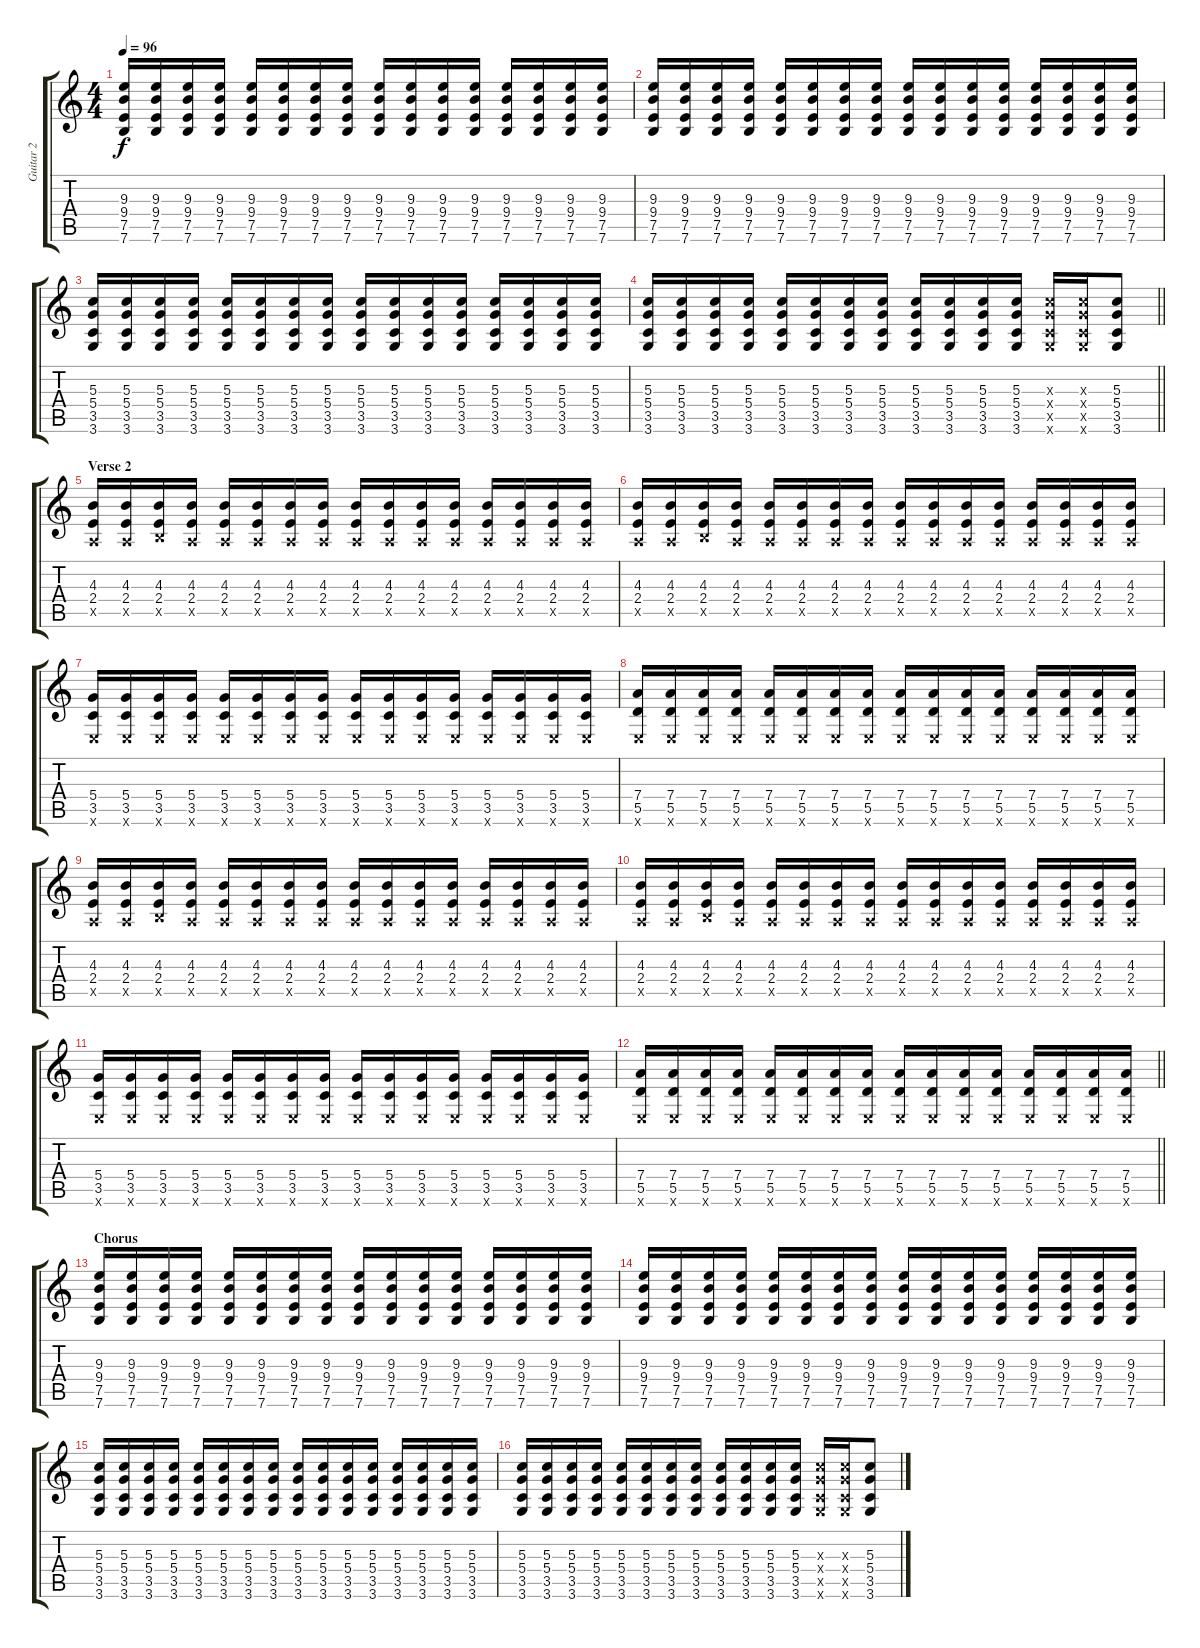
\track ("Guitar 2" "Guitar 2") {instrument overdrivenguitar}
\staff {score tabs}
\tuning (E4 B3 G3 D3 A2 E2) {hide}
\ts (4 4)
\tempo 96
\clef g2
\ks c
(9.3 9.4 7.5 7.6).16{dy f} (9.3 9.4 7.5 7.6).16 (9.3 9.4 7.5 7.6).16 (9.3 9.4 7.5 7.6).16 (9.3 9.4 7.5 7.6).16 (9.3 9.4 7.5 7.6).16 (9.3 9.4 7.5 7.6).16 (9.3 9.4 7.5 7.6).16 (9.3 9.4 7.5 7.6).16 (9.3 9.4 7.5 7.6).16 (9.3 9.4 7.5 7.6).16 (9.3 9.4 7.5 7.6).16 (9.3 9.4 7.5 7.6).16 (9.3 9.4 7.5 7.6).16 (9.3 9.4 7.5 7.6).16 (9.3 9.4 7.5 7.6).16 |
(9.3 9.4 7.5 7.6).16 (9.3 9.4 7.5 7.6).16 (9.3 9.4 7.5 7.6).16 (9.3 9.4 7.5 7.6).16 (9.3 9.4 7.5 7.6).16 (9.3 9.4 7.5 7.6).16 (9.3 9.4 7.5 7.6).16 (9.3 9.4 7.5 7.6).16 (9.3 9.4 7.5 7.6).16 (9.3 9.4 7.5 7.6).16 (9.3 9.4 7.5 7.6).16 (9.3 9.4 7.5 7.6).16 (9.3 9.4 7.5 7.6).16 (9.3 9.4 7.5 7.6).16 (9.3 9.4 7.5 7.6).16 (9.3 9.4 7.5 7.6).16 |
(5.3 5.4 3.5 3.6).16 (5.3 5.4 3.5 3.6).16 (5.3 5.4 3.5 3.6).16 (5.3 5.4 3.5 3.6).16 (5.3 5.4 3.5 3.6).16 (5.3 5.4 3.5 3.6).16 (5.3 5.4 3.5 3.6).16 (5.3 5.4 3.5 3.6).16 (5.3 5.4 3.5 3.6).16 (5.3 5.4 3.5 3.6).16 (5.3 5.4 3.5 3.6).16 (5.3 5.4 3.5 3.6).16 (5.3 5.4 3.5 3.6).16 (5.3 5.4 3.5 3.6).16 (5.3 5.4 3.5 3.6).16 (5.3 5.4 3.5 3.6).16 |
\barLineRight lightlight
(5.3 5.4 3.5 3.6).16 (5.3 5.4 3.5 3.6).16 (5.3 5.4 3.5 3.6).16 (5.3 5.4 3.5 3.6).16 (5.3 5.4 3.5 3.6).16 (5.3 5.4 3.5 3.6).16 (5.3 5.4 3.5 3.6).16 (5.3 5.4 3.5 3.6).16 (5.3 5.4 3.5 3.6).16 (5.3 5.4 3.5 3.6).16 (5.3 5.4 3.5 3.6).16 (5.3 5.4 3.5 3.6).16 (5.3{x} 5.4{x} 3.5{x} 3.6{x}).16 (5.3{x} 5.4{x} 3.5{x} 3.6{x}).16 (5.3 5.4 3.5 3.6).8 |
\section ("" "Verse 2")
(4.3 2.4 0.5{x}).16{instrument electricguitarmuted} (4.3 2.4 0.5{x}).16 (4.3 2.4 2.5{x}).16 (4.3 2.4 0.5{x}).16 (4.3 2.4 0.5{x}).16 (4.3 2.4 0.5{x}).16 (4.3 2.4 0.5{x}).16 (4.3 2.4 0.5{x}).16 (4.3 2.4 0.5{x}).16 (4.3 2.4 0.5{x}).16 (4.3 2.4 0.5{x}).16 (4.3 2.4 0.5{x}).16 (4.3 2.4 0.5{x}).16 (4.3 2.4 0.5{x}).16 (4.3 2.4 0.5{x}).16 (4.3 2.4 0.5{x}).16 |
(4.3 2.4 0.5{x}).16 (4.3 2.4 0.5{x}).16 (4.3 2.4 2.5{x}).16 (4.3 2.4 0.5{x}).16 (4.3 2.4 0.5{x}).16 (4.3 2.4 0.5{x}).16 (4.3 2.4 0.5{x}).16 (4.3 2.4 0.5{x}).16 (4.3 2.4 0.5{x}).16 (4.3 2.4 0.5{x}).16 (4.3 2.4 0.5{x}).16 (4.3 2.4 0.5{x}).16 (4.3 2.4 0.5{x}).16 (4.3 2.4 0.5{x}).16 (4.3 2.4 0.5{x}).16 (4.3 2.4 0.5{x}).16 |
(5.4 3.5 0.6{x}).16 (5.4 3.5 0.6{x}).16 (5.4 3.5 0.6{x}).16 (5.4 3.5 0.6{x}).16 (5.4 3.5 0.6{x}).16 (5.4 3.5 0.6{x}).16 (5.4 3.5 0.6{x}).16 (5.4 3.5 0.6{x}).16 (5.4 3.5 0.6{x}).16 (5.4 3.5 0.6{x}).16 (5.4 3.5 0.6{x}).16 (5.4 3.5 0.6{x}).16 (5.4 3.5 0.6{x}).16 (5.4 3.5 0.6{x}).16 (5.4 3.5 0.6{x}).16 (5.4 3.5 0.6{x}).16 |
(7.4 5.5 0.6{x}).16 (7.4 5.5 0.6{x}).16 (7.4 5.5 0.6{x}).16 (7.4 5.5 0.6{x}).16 (7.4 5.5 0.6{x}).16 (7.4 5.5 0.6{x}).16 (7.4 5.5 0.6{x}).16 (7.4 5.5 0.6{x}).16 (7.4 5.5 0.6{x}).16 (7.4 5.5 0.6{x}).16 (7.4 5.5 0.6{x}).16 (7.4 5.5 0.6{x}).16 (7.4 5.5 0.6{x}).16 (7.4 5.5 0.6{x}).16 (7.4 5.5 0.6{x}).16 (7.4 5.5 0.6{x}).16 |
(4.3 2.4 0.5{x}).16{instrument electricguitarmuted} (4.3 2.4 0.5{x}).16 (4.3 2.4 2.5{x}).16 (4.3 2.4 0.5{x}).16 (4.3 2.4 0.5{x}).16 (4.3 2.4 0.5{x}).16 (4.3 2.4 0.5{x}).16 (4.3 2.4 0.5{x}).16 (4.3 2.4 0.5{x}).16 (4.3 2.4 0.5{x}).16 (4.3 2.4 0.5{x}).16 (4.3 2.4 0.5{x}).16 (4.3 2.4 0.5{x}).16 (4.3 2.4 0.5{x}).16 (4.3 2.4 0.5{x}).16 (4.3 2.4 0.5{x}).16 |
(4.3 2.4 0.5{x}).16 (4.3 2.4 0.5{x}).16 (4.3 2.4 2.5{x}).16 (4.3 2.4 0.5{x}).16 (4.3 2.4 0.5{x}).16 (4.3 2.4 0.5{x}).16 (4.3 2.4 0.5{x}).16 (4.3 2.4 0.5{x}).16 (4.3 2.4 0.5{x}).16 (4.3 2.4 0.5{x}).16 (4.3 2.4 0.5{x}).16 (4.3 2.4 0.5{x}).16 (4.3 2.4 0.5{x}).16 (4.3 2.4 0.5{x}).16 (4.3 2.4 0.5{x}).16 (4.3 2.4 0.5{x}).16 |
(5.4 3.5 0.6{x}).16 (5.4 3.5 0.6{x}).16 (5.4 3.5 0.6{x}).16 (5.4 3.5 0.6{x}).16 (5.4 3.5 0.6{x}).16 (5.4 3.5 0.6{x}).16 (5.4 3.5 0.6{x}).16 (5.4 3.5 0.6{x}).16 (5.4 3.5 0.6{x}).16 (5.4 3.5 0.6{x}).16 (5.4 3.5 0.6{x}).16 (5.4 3.5 0.6{x}).16 (5.4 3.5 0.6{x}).16 (5.4 3.5 0.6{x}).16 (5.4 3.5 0.6{x}).16 (5.4 3.5 0.6{x}).16 |
\barLineRight lightlight
(7.4 5.5 0.6{x}).16 (7.4 5.5 0.6{x}).16 (7.4 5.5 0.6{x}).16 (7.4 5.5 0.6{x}).16 (7.4 5.5 0.6{x}).16{volume 16 instrument overdrivenguitar} (7.4 5.5 0.6{x}).16 (7.4 5.5 0.6{x}).16 (7.4 5.5 0.6{x}).16 (7.4 5.5 0.6{x}).16 (7.4 5.5 0.6{x}).16 (7.4 5.5 0.6{x}).16 (7.4 5.5 0.6{x}).16 (7.4 5.5 0.6{x}).16 (7.4 5.5 0.6{x}).16 (7.4 5.5 0.6{x}).16 (7.4 5.5 0.6{x}).16 |
\section ("" "Chorus")
(9.3 9.4 7.5 7.6).16{volume 12 instrument overdrivenguitar} (9.3 9.4 7.5 7.6).16 (9.3 9.4 7.5 7.6).16 (9.3 9.4 7.5 7.6).16 (9.3 9.4 7.5 7.6).16 (9.3 9.4 7.5 7.6).16 (9.3 9.4 7.5 7.6).16 (9.3 9.4 7.5 7.6).16 (9.3 9.4 7.5 7.6).16 (9.3 9.4 7.5 7.6).16 (9.3 9.4 7.5 7.6).16 (9.3 9.4 7.5 7.6).16 (9.3 9.4 7.5 7.6).16 (9.3 9.4 7.5 7.6).16 (9.3 9.4 7.5 7.6).16 (9.3 9.4 7.5 7.6).16 |
(9.3 9.4 7.5 7.6).16 (9.3 9.4 7.5 7.6).16 (9.3 9.4 7.5 7.6).16 (9.3 9.4 7.5 7.6).16 (9.3 9.4 7.5 7.6).16 (9.3 9.4 7.5 7.6).16 (9.3 9.4 7.5 7.6).16 (9.3 9.4 7.5 7.6).16 (9.3 9.4 7.5 7.6).16 (9.3 9.4 7.5 7.6).16 (9.3 9.4 7.5 7.6).16 (9.3 9.4 7.5 7.6).16 (9.3 9.4 7.5 7.6).16 (9.3 9.4 7.5 7.6).16 (9.3 9.4 7.5 7.6).16 (9.3 9.4 7.5 7.6).16 |
(5.3 5.4 3.5 3.6).16 (5.3 5.4 3.5 3.6).16 (5.3 5.4 3.5 3.6).16 (5.3 5.4 3.5 3.6).16 (5.3 5.4 3.5 3.6).16 (5.3 5.4 3.5 3.6).16 (5.3 5.4 3.5 3.6).16 (5.3 5.4 3.5 3.6).16 (5.3 5.4 3.5 3.6).16 (5.3 5.4 3.5 3.6).16 (5.3 5.4 3.5 3.6).16 (5.3 5.4 3.5 3.6).16 (5.3 5.4 3.5 3.6).16 (5.3 5.4 3.5 3.6).16 (5.3 5.4 3.5 3.6).16 (5.3 5.4 3.5 3.6).16 |
(5.3 5.4 3.5 3.6).16 (5.3 5.4 3.5 3.6).16 (5.3 5.4 3.5 3.6).16 (5.3 5.4 3.5 3.6).16 (5.3 5.4 3.5 3.6).16 (5.3 5.4 3.5 3.6).16 (5.3 5.4 3.5 3.6).16 (5.3 5.4 3.5 3.6).16 (5.3 5.4 3.5 3.6).16 (5.3 5.4 3.5 3.6).16 (5.3 5.4 3.5 3.6).16 (5.3 5.4 3.5 3.6).16 (5.3{x} 5.4{x} 3.5{x} 3.6{x}).16 (5.3{x} 5.4{x} 3.5{x} 3.6{x}).16 (5.3 5.4 3.5 3.6).8
